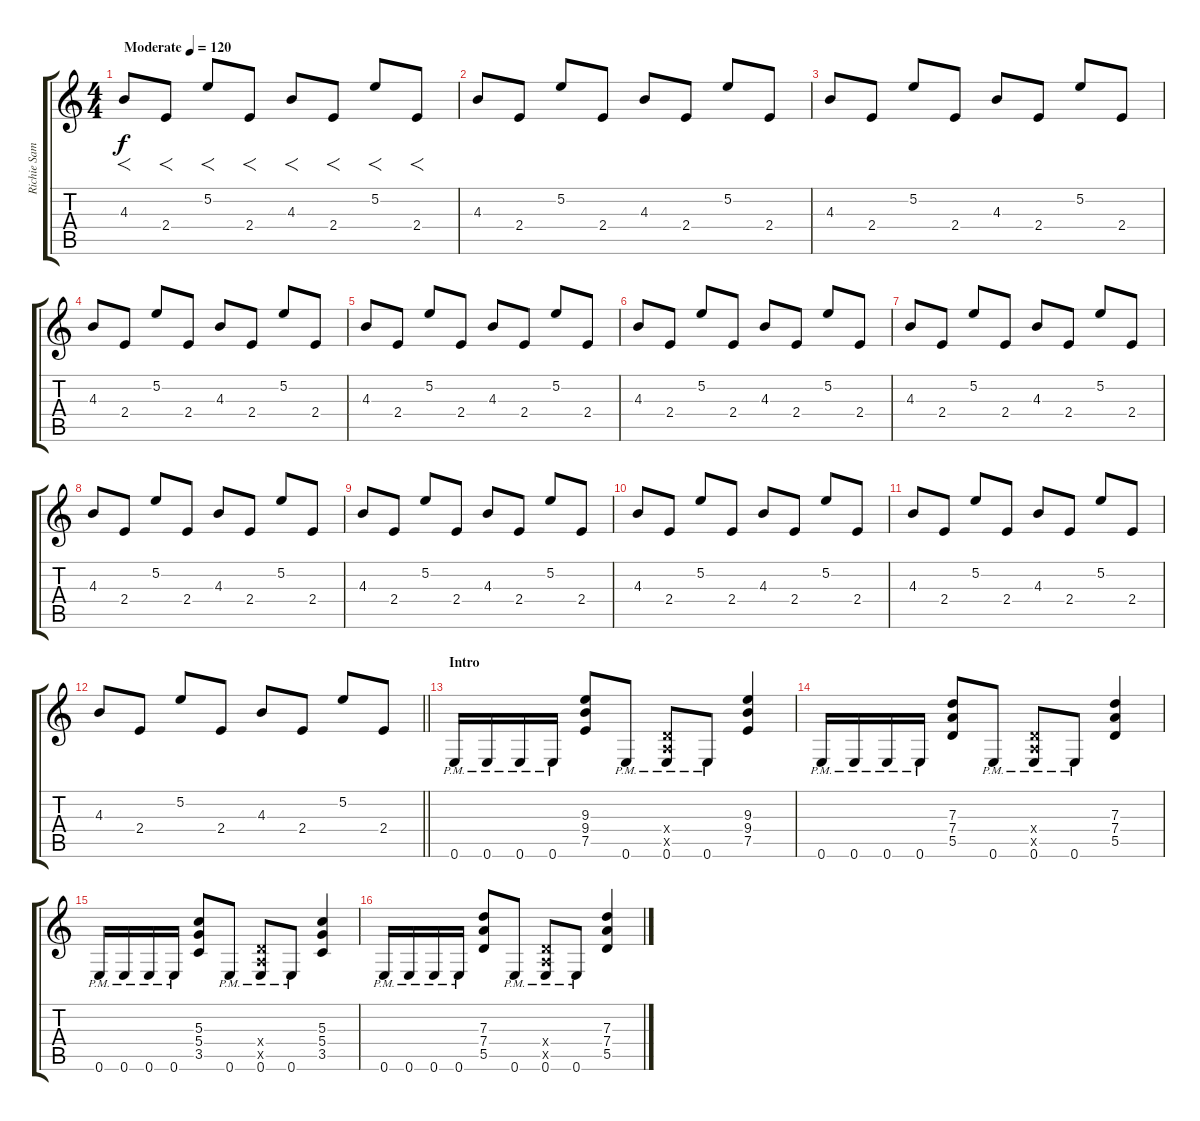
\track ("Richie Sambora (Lead Guitar)" "Richie Sam") {instrument overdrivenguitar}
\staff {score tabs}
\tuning (E4 B3 G3 D3 A2 E2) {hide}
\ts (4 4)
\tempo (120 "Moderate")
\clef g2
\ks c
4.3.8{f dy f volume 0 instrument overdrivenguitar} 2.4.8{f} 5.2.8{f} 2.4.8{f} 4.3.8{f volume 2} 2.4.8{f} 5.2.8{f} 2.4.8{f} |
4.3.8{volume 5} 2.4.8 5.2.8 2.4.8 4.3.8 2.4.8 5.2.8 2.4.8 |
4.3.8{volume 8} 2.4.8 5.2.8 2.4.8 4.3.8 2.4.8 5.2.8 2.4.8 |
4.3.8{volume 10} 2.4.8 5.2.8 2.4.8 4.3.8 2.4.8 5.2.8 2.4.8 |
4.3.8 2.4.8 5.2.8 2.4.8{volume 11} 4.3.8 2.4.8 5.2.8 2.4.8 |
4.3.8 2.4.8 5.2.8 2.4.8 4.3.8 2.4.8 5.2.8 2.4.8 |
4.3.8{volume 12} 2.4.8 5.2.8 2.4.8 4.3.8 2.4.8 5.2.8 2.4.8 |
4.3.8{volume 14} 2.4.8 5.2.8 2.4.8 4.3.8 2.4.8 5.2.8 2.4.8 |
4.3.8 2.4.8 5.2.8 2.4.8 4.3.8 2.4.8 5.2.8 2.4.8 |
4.3.8{volume 6} 2.4.8 5.2.8 2.4.8 4.3.8 2.4.8 5.2.8 2.4.8 |
4.3.8{volume 3} 2.4.8 5.2.8 2.4.8 4.3.8 2.4.8 5.2.8 2.4.8 |
\barLineRight lightlight
4.3.8{volume 1} 2.4.8 5.2.8 2.4.8 4.3.8 2.4.8 5.2.8 2.4.8 |
\section ("" "Intro")
0.6{pm}.16{volume 14} 0.6{pm}.16 0.6{pm}.16 0.6{pm}.16 (9.3 9.4 7.5).8 0.6{pm}.8 (0.4{x} 0.5{x} 0.6{pm}).8 0.6{pm}.8 (9.3 9.4 7.5).4 |
0.6{pm}.16 0.6{pm}.16 0.6{pm}.16 0.6{pm}.16 (7.3 7.4 5.5).8 0.6{pm}.8 (0.4{x} 0.5{x} 0.6{pm}).8 0.6{pm}.8 (7.3 7.4 5.5).4 |
0.6{pm}.16 0.6{pm}.16 0.6{pm}.16 0.6{pm}.16 (5.3 5.4 3.5).8 0.6{pm}.8 (0.4{x} 0.5{x} 0.6{pm}).8 0.6{pm}.8 (5.3 5.4 3.5).4 |
0.6{pm}.16 0.6{pm}.16 0.6{pm}.16 0.6{pm}.16 (7.3 7.4 5.5).8 0.6{pm}.8 (0.4{x} 0.5{x} 0.6{pm}).8 0.6{pm}.8 (7.3 7.4 5.5).4
